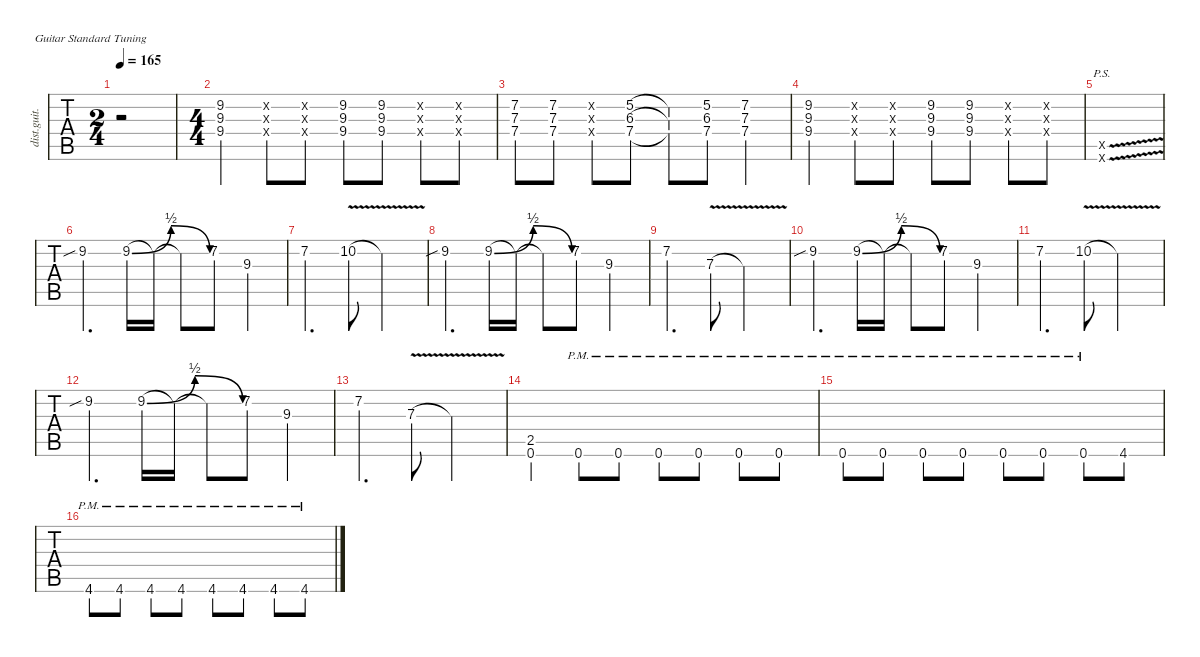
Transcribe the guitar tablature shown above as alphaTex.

\defaultSystemsLayout 4
\hideDynamics
\bracketExtendMode nobrackets
\track ("Distortion Guitar" "dist.guit.") {instrument distortionguitar}
\staff {tabs}
\tuning (E4 B3 G3 D3 A2 E2)
\ts (2 4)
\beaming (8 2 2)
\tempo 165
\clef g2
\ks c
r.2{dy mf instrument distortionguitar} |
\ts (4 4)
\beaming (8 2 2 2 2)
(9.2{acc #} 9.3 9.4).4 (0.4{x} 0.3{x} 0.2{x}).8 (0.2{x} 0.3{x} 0.4{x}).8 (9.4 9.3 9.2{acc #}).8 (9.2{acc #} 9.3 9.4).8 (0.4{x} 0.3{x} 0.2{x}).8 (0.2{x} 0.3{x} 0.4{x}).8 |
(7.4 7.3 7.2{acc #}).8 (7.2{acc #} 7.3 7.4).8 (0.4{x} 0.3{x} 0.2{x}).8 (5.2 6.3{acc #} 7.4).8 (7.4{t} 6.3{t acc #} 5.2{t}).8 (5.2 6.3{acc #} 7.4).8 (7.4 7.3 7.2{acc #}).4 |
(9.2{acc #} 9.3 9.4).4 (0.4{x} 0.3{x} 0.2{x}).8 (0.2{x} 0.3{x} 0.4{x}).8 (9.4 9.3 9.2{acc #}).8 (9.2{acc #} 9.3 9.4).8 (0.4{x} 0.3{x} 0.2{x}).8 (0.2{x} 0.3{x} 0.4{x}).8 |
(0.6{psu x} 0.5{psu x}).1 |
9.2{sib acc #}.4{d} 9.2{be (bendrelease 0 0 9 2 20.4 2 30 0) acc #}.16 9.2{t acc #}.16 9.2{t acc #}.8 7.2{acc #}.8 9.3.4 |
7.2{acc #}.4{d} 10.2{v}.8 10.2{v t}.2 |
9.2{sib acc #}.4{d} 9.2{be (bendrelease 0 0 9 2 20.4 2 30 0) acc #}.16 9.2{t acc #}.16 9.2{t acc #}.8 7.2{acc #}.8 9.3.4 |
7.2{acc #}.4{d} 7.3{v}.8 7.3{v t}.2 |
9.2{sib acc #}.4{d} 9.2{be (bendrelease 0 0 9 2 20.4 2 30 0) acc #}.16 9.2{t acc #}.16 9.2{t acc #}.8 7.2{acc #}.8 9.3.4 |
7.2{acc #}.4{d} 10.2{v}.8 10.2{v t}.2 |
9.2{sib acc #}.4{d} 9.2{be (bendrelease 0 0 9 2 20.4 2 30 0) acc #}.16 9.2{t acc #}.16 9.2{t acc #}.8 7.2{acc #}.8 9.3.4 |
7.2{acc #}.4{d} 7.3{v}.8 7.3{v t}.2 |
(2.5 0.6).4 0.6{pm}.8 0.6{pm}.8 0.6{pm}.8 0.6{pm}.8 0.6{pm}.8 0.6{pm}.8 |
0.6{pm}.8 0.6{pm}.8 0.6{pm}.8 0.6{pm}.8 0.6{pm}.8 0.6{pm}.8 0.6{pm}.8 4.6{acc #}.8 |
4.6{pm acc #}.8 4.6{pm acc #}.8 4.6{pm acc #}.8 4.6{pm acc #}.8 4.6{pm acc #}.8 4.6{pm acc #}.8 4.6{pm acc #}.8 4.6{pm acc #}.8
